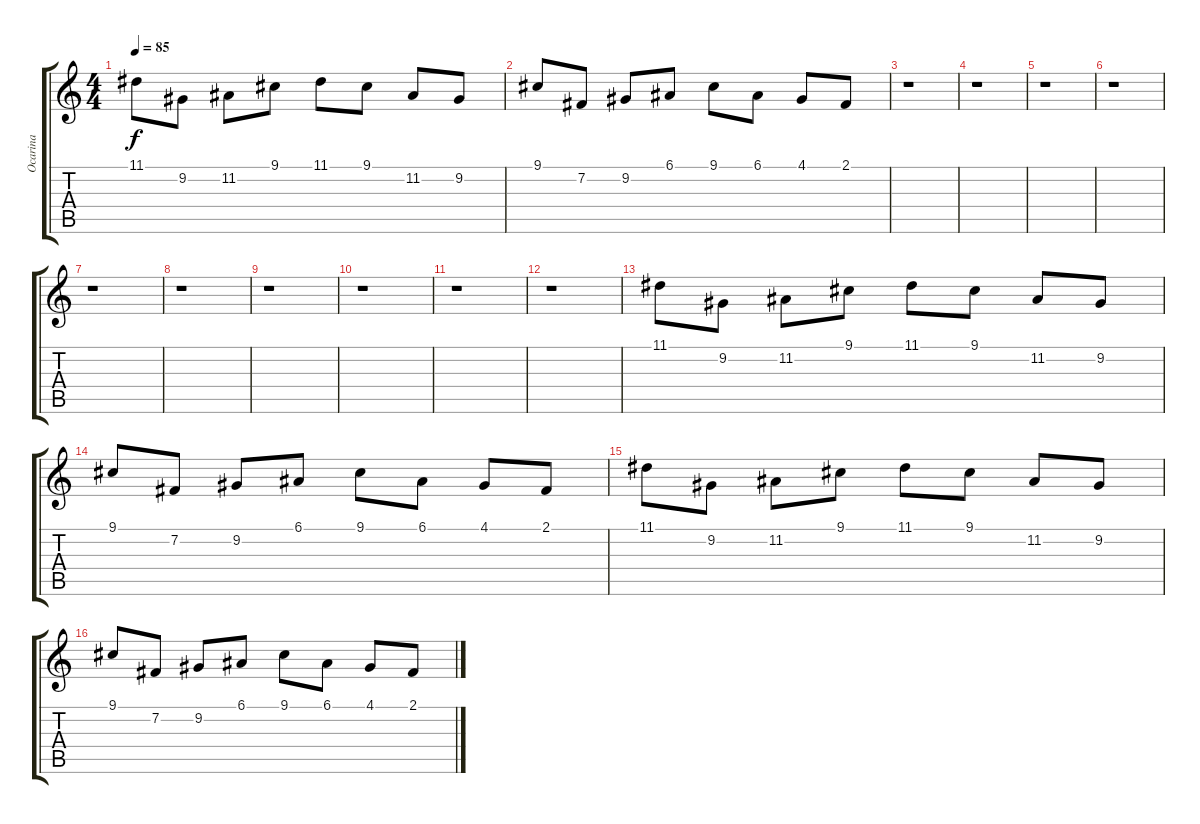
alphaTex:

\track ("Ocarina" "Ocarina") {instrument ocarina}
\staff {score tabs}
\tuning (E4 B3 G3 D3 A2 E2) {hide}
\ts (4 4)
\tempo 85
\clef g2
\ks c
11.1.8{dy f} 9.2.8 11.2.8 9.1.8 11.1.8 9.1.8 11.2.8 9.2.8 |
9.1.8 7.2.8 9.2.8 6.1.8 9.1.8 6.1.8 4.1.8 2.1.8 |
r.1 |
r.1 |
r.1 |
r.1 |
r.1 |
r.1 |
r.1 |
r.1 |
r.1 |
r.1 |
11.1.8 9.2.8 11.2.8 9.1.8 11.1.8 9.1.8 11.2.8 9.2.8 |
9.1.8 7.2.8 9.2.8 6.1.8 9.1.8 6.1.8 4.1.8 2.1.8 |
11.1.8 9.2.8 11.2.8 9.1.8 11.1.8 9.1.8 11.2.8 9.2.8 |
9.1.8 7.2.8 9.2.8 6.1.8 9.1.8 6.1.8 4.1.8 2.1.8
